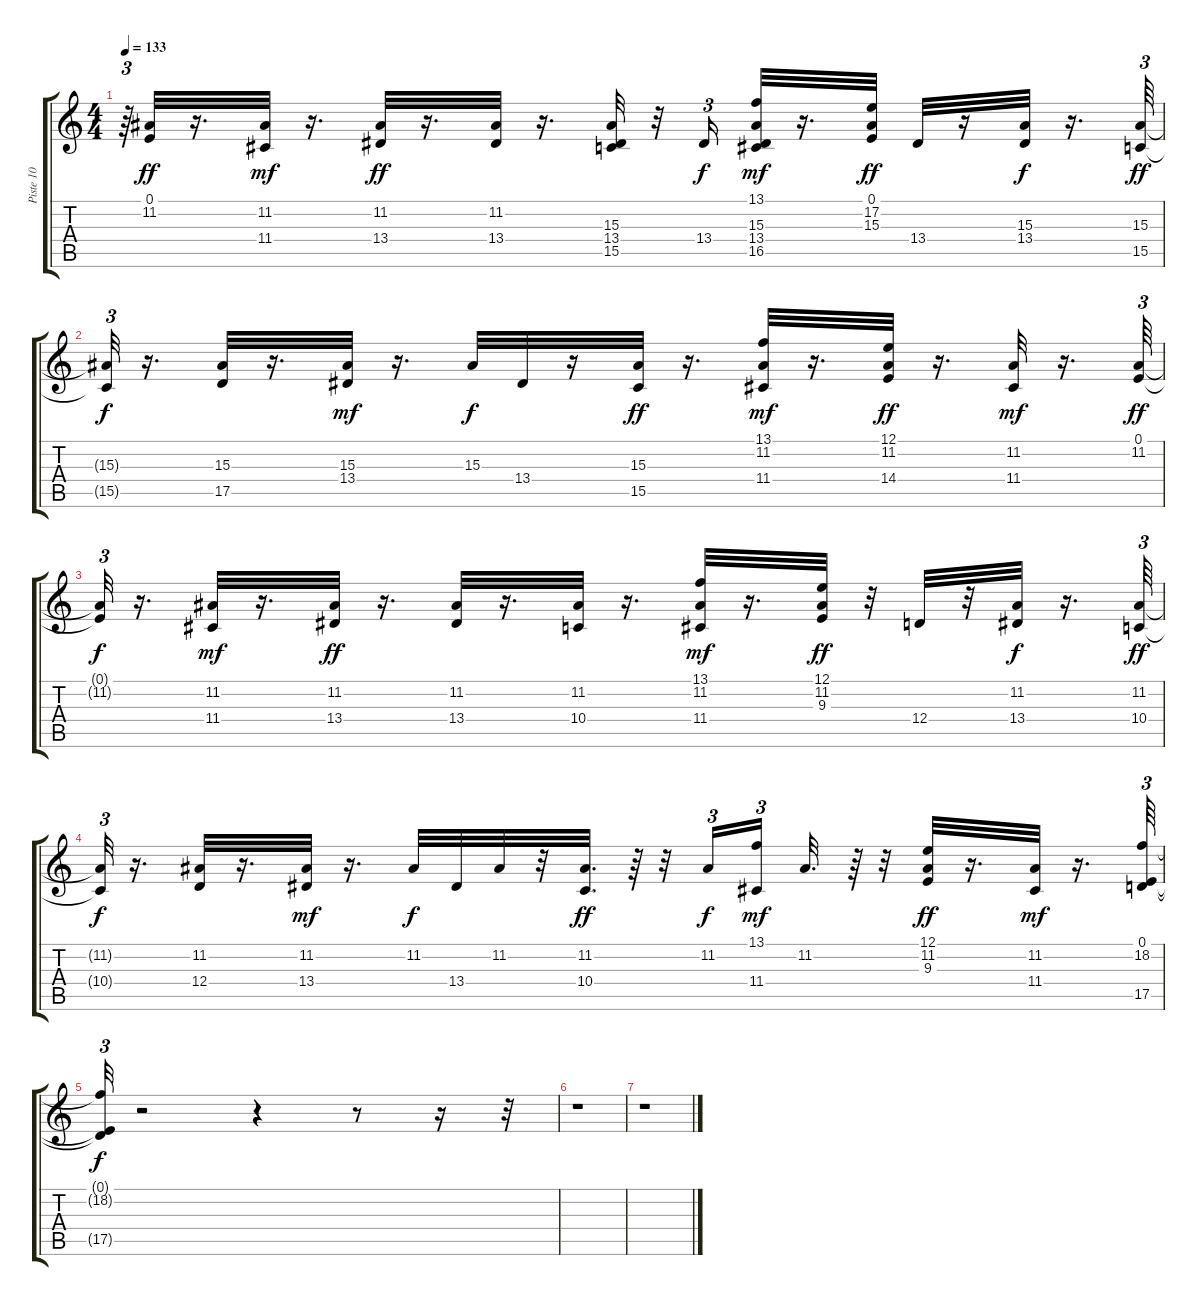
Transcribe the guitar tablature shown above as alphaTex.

\track ("Piste 10" "Piste 10") {instrument acousticgrandpiano}
\staff {score tabs}
\tuning (E4 B3 G3 D3 A2 E2) {hide}
\ts (4 4)
\tempo 133
\clef g2
\ks c
r.64{tu (3 2) dy mf} (0.1 11.2).32{dy ff} r.16{d} (11.2 11.4).32{dy mf} r.16{d} (11.2 13.4).32{dy ff} r.16{d} (11.2 13.4).32 r.16{d} (15.3 13.4 15.5).32 r.32 13.4.16{tu (3 2) dy f} (13.1 15.3 13.4 16.5).32{dy mf} r.16{d} (0.1 17.2 15.3).32{dy ff} 13.4.32 r.16 (15.3 13.4).32{dy f} r.16{d} (15.3 15.5).64{tu (3 2) dy ff} |
(15.3{t} 15.5{t}).32{tu (3 2) dy f} r.16{d} (15.3 17.5).32 r.16{d} (15.3 13.4).32{dy mf} r.16{d} 15.3.32{dy f} 13.4.32 r.16 (15.3 15.5).32{dy ff} r.16{d} (13.1 11.2 11.4).32{dy mf} r.16{d} (12.1 11.2 14.4).32{dy ff} r.16{d} (11.2 11.4).32{dy mf} r.16{d} (0.1 11.2).64{tu (3 2) dy ff} |
(0.1{t} 11.2{t}).32{tu (3 2) dy f} r.16{d} (11.2 11.4).32{dy mf} r.16{d} (11.2 13.4).32{dy ff} r.16{d} (11.2 13.4).32 r.16{d} (11.2 10.4).32 r.16{d} (13.1 11.2 11.4).32{dy mf} r.16{d} (12.1 11.2 9.3).32{dy ff} r.32 12.4.32 r.32 (11.2 13.4).32{dy f} r.16{d} (11.2 10.4).64{tu (3 2) dy ff} |
(11.2{t} 10.4{t}).32{tu (3 2) dy f} r.16{d} (11.2 12.4).32 r.16{d} (11.2 13.4).32{dy mf} r.16{d} 11.2.32{dy f} 13.4.32 11.2.32 r.32 (11.2 10.4).32{d dy ff} r.64 r.32 11.2.16{tu (3 2) dy f} (13.1 11.4).16{tu (3 2) dy mf} 11.2.32{d} r.64 r.32 (12.1 11.2 9.3).32{dy ff} r.16{d} (11.2 11.4).32{dy mf} r.16{d} (0.1 18.2 17.5).64{tu (3 2)} |
(0.1{t} 18.2{t} 17.5{t}).32{tu (3 2) dy f} r.2 r.4 r.8 r.16 r.32 |
r.1 |
r.1
